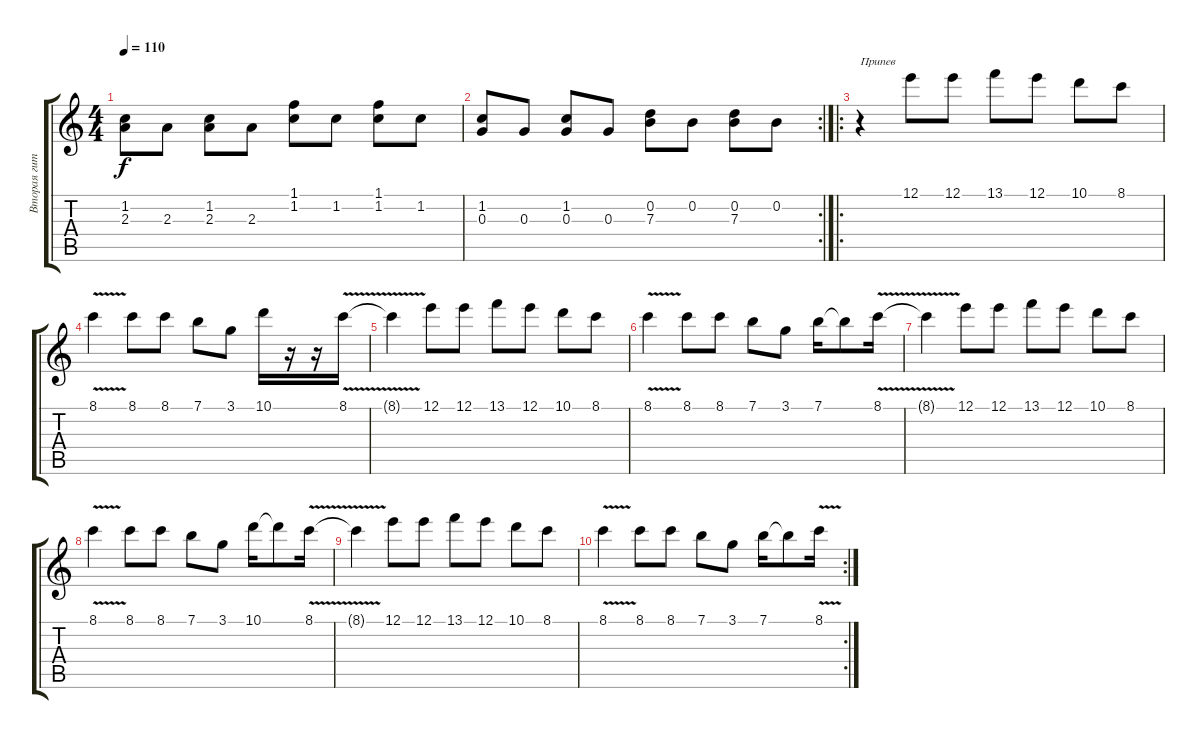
\track ("Вторая гитара" "Вторая гит") {instrument acousticguitarnylon}
\staff {score tabs}
\tuning (E4 B3 G3 D3 A2 E2) {hide}
\ts (4 4)
\tempo 110
\clef g2
\ks c
(1.2 2.3).8{dy f} 2.3.8 (1.2 2.3).8 2.3.8 (1.1 1.2).8 1.2.8 (1.1 1.2).8 1.2.8 |
\rc 2
(1.2 0.3).8 0.3.8 (1.2 0.3).8 0.3.8 (0.2 7.3).8 0.2.8 (0.2 7.3).8 0.2.8 |
\ro
r.4{txt "Припев"} 12.1.8 12.1.8 13.1.8 12.1.8 10.1.8 8.1.8 |
8.1{v}.4 8.1.8 8.1.8 7.1.8 3.1.8 10.1.16 r.16 r.16 8.1{v}.16 |
8.1{t}.4 12.1.8 12.1.8 13.1.8 12.1.8 10.1.8 8.1.8 |
8.1{v}.4 8.1.8 8.1.8 7.1.8 3.1.8 7.1.16 7.1{t}.8 8.1{v}.16 |
8.1{t}.4 12.1.8 12.1.8 13.1.8 12.1.8 10.1.8 8.1.8 |
8.1{v}.4 8.1.8 8.1.8 7.1.8 3.1.8 10.1.16 10.1{t}.8 8.1{v}.16 |
8.1{t}.4 12.1.8 12.1.8 13.1.8 12.1.8 10.1.8 8.1.8 |
\rc 2
8.1{v}.4 8.1.8 8.1.8 7.1.8 3.1.8 7.1.16 7.1{t}.8 8.1{v}.16
